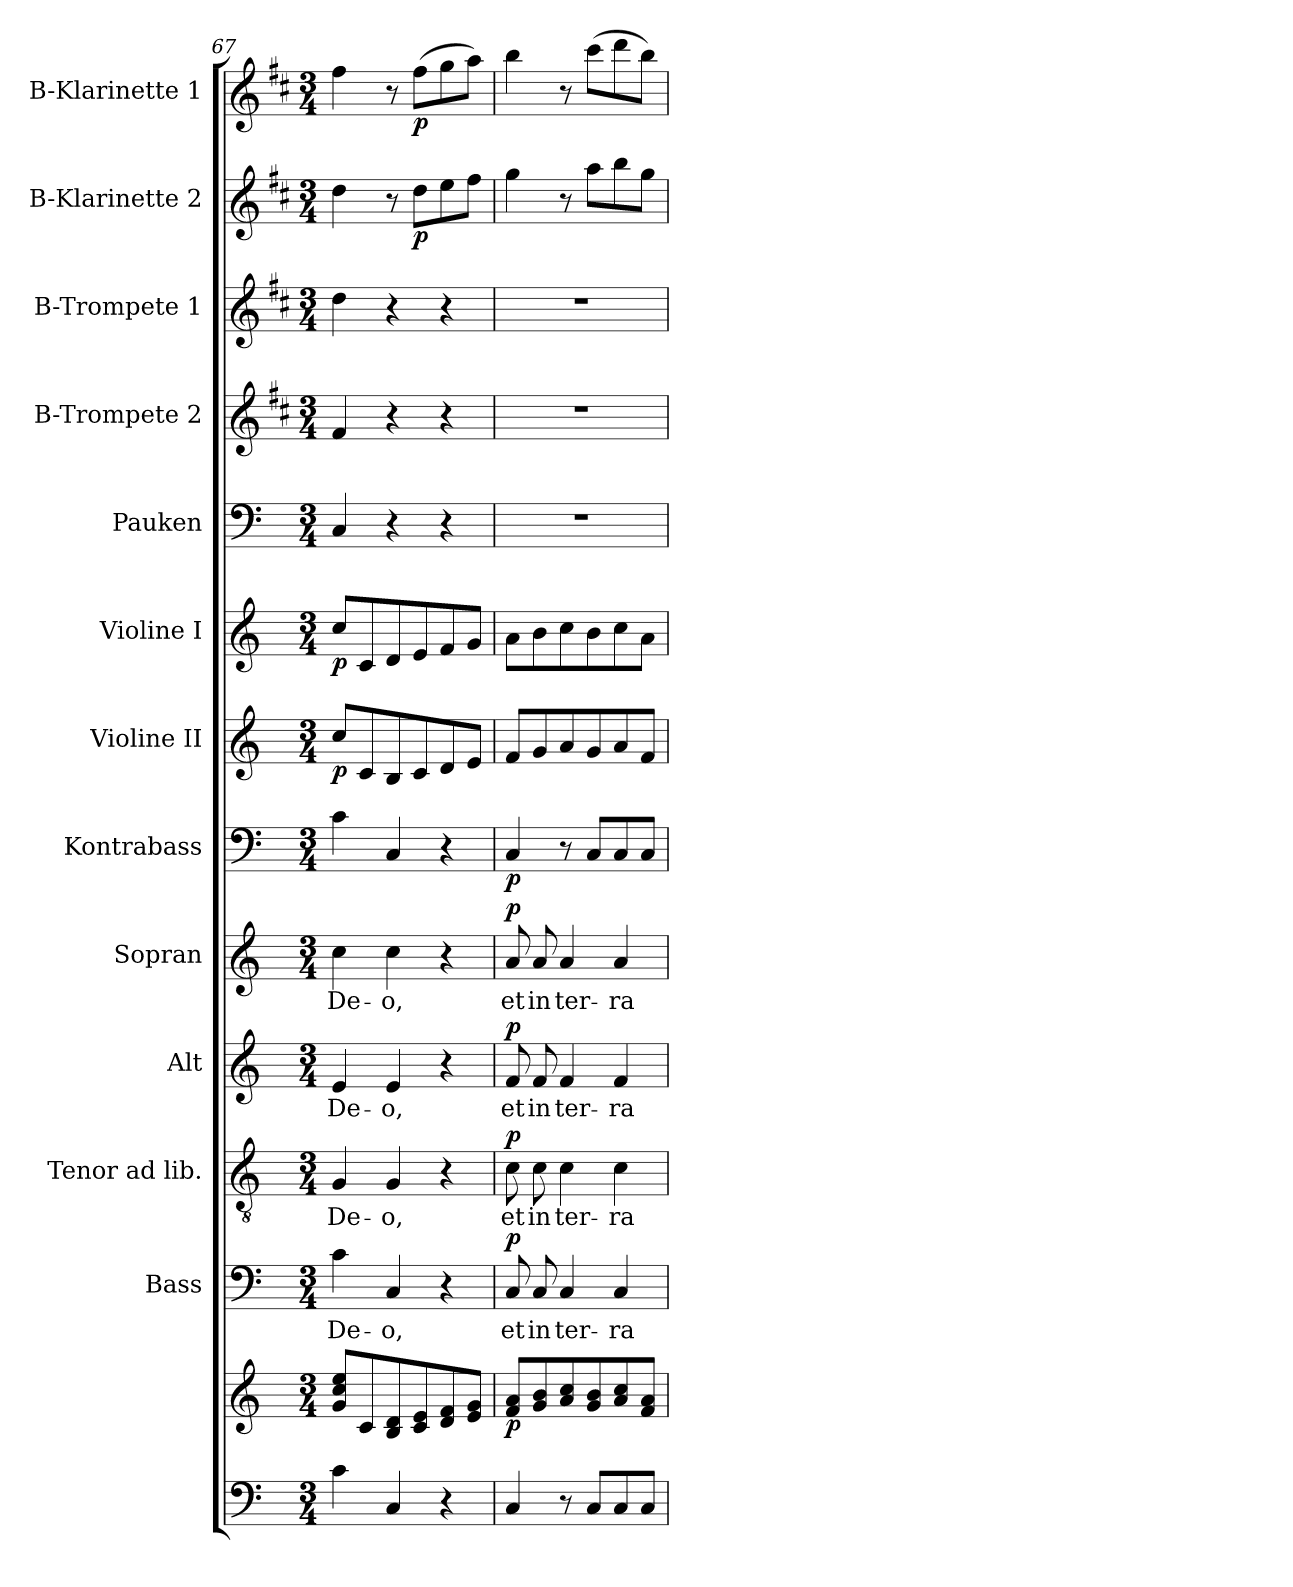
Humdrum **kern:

**kern	**kern	**dynam	**kern	**text	**dynam	**kern	**text	**dynam	**kern	**text	**dynam	**kern	**text	**dynam	**kern	**dynam	**kern	**dynam	**kern	**dynam	**kern	**kern	**kern	**kern	**dynam	**kern	**dynam
*part13	*part13	*part13	*part12	*part12	*part12	*part11	*part11	*part11	*part10	*part10	*part10	*part9	*part9	*part9	*part8	*part8	*part7	*part7	*part6	*part6	*part5	*part4	*part3	*part2	*part2	*part1	*part1
*staff14	*staff13	*staff13/14	*staff12	*staff12	*staff12	*staff11	*staff11	*staff11	*staff10	*staff10	*staff10	*staff9	*staff9	*staff9	*staff8	*staff8	*staff7	*staff7	*staff6	*staff6	*staff5	*staff4	*staff3	*staff2	*staff2	*staff1	*staff1
*	*	*	*I"Bass	*	*	*I"Tenor ad lib.	*	*	*I"Alt	*	*	*I"Sopran	*	*	*I"Kontrabass	*	*I"Violine II	*	*I"Violine I	*	*I"Pauken	*I"B-Trompete 2	*I"B-Trompete 1	*I"B-Klarinette 2	*	*I"B-Klarinette 1	*
*	*	*	*I'B.	*	*	*I'T.	*	*	*I'A.	*	*	*I'S.	*	*	*I'Kb.	*	*I'Vl. II	*	*I'Vl. I	*	*I'Pk.	*I'Trp. 2	*I'Trp. 1	*I'B Kl. 2	*	*I'B Kl. 1	*
!!LO:PB:g=z
*clefF4	*clefG2	*	*clefF4	*	*	*clefGv2	*	*	*clefG2	*	*	*clefG2	*	*	*clefF4	*	*clefG2	*	*clefG2	*	*clefF4	*clefG2	*clefG2	*clefG2	*	*clefG2	*
*	*	*	*	*	*	*	*	*	*	*	*	*	*	*	*ITrd7c12	*	*	*	*	*	*	*ITrd1c2	*ITrd1c2	*ITrd1c2	*	*ITrd1c2	*
*k[]	*k[]	*	*k[]	*	*	*k[]	*	*	*k[]	*	*	*k[]	*	*	*k[]	*	*k[]	*	*k[]	*	*k[]	*k[]	*k[]	*k[]	*	*k[]	*
*C:	*C:	*	*C:	*	*	*C:	*	*	*C:	*	*	*C:	*	*	*C:	*	*C:	*	*C:	*	*C:	*C:	*C:	*C:	*	*C:	*
*M3/4	*M3/4	*	*M3/4	*	*	*M3/4	*	*	*M3/4	*	*	*M3/4	*	*	*M3/4	*	*M3/4	*	*M3/4	*	*M3/4	*M3/4	*M3/4	*M3/4	*	*M3/4	*
=67	=67	=67	=67	=67	=67	=67	=67	=67	=67	=67	=67	=67	=67	=67	=67	=67	=67	=67	=67	=67	=67	=67	=67	=67	=67	=67	=67
!	!	!	!	!LO:LY:b	!	!	!LO:LY:b	!	!	!LO:LY:b	!	!	!LO:LY:b	!	!	!	!	!LO:DY:b	!	!LO:DY:b	!	!	!	!	!	!	!
4c\	8g/ 8cc/ 8ee/L	.	4c\	De-	.	4G/	De-	.	4e/	De-	.	4cc\	De-	.	4C\	.	8cc/L	p	8cc/L	p	4C/	4e/	4cc\	4cc\	.	4ee\	.
.	8c/	.	.	.	.	.	.	.	.	.	.	.	.	.	.	.	8c/	.	8c/	.	.	.	.	.	.	.	.
!	!	!	!	!LO:LY:b	!	!	!LO:LY:b	!	!	!LO:LY:b	!	!	!LO:LY:b	!	!	!	!	!	!	!	!	!	!	!	!	!	!
4C/	8B/ 8d/	.	4C/	-o,	.	4G/	-o,	.	4e/	-o,	.	4cc\	-o,	.	4CC/	.	8B/	.	8d/	.	4r	4r	4r	8r	.	8r	.
!	!	!	!	!	!	!	!	!	!	!	!	!	!	!	!	!	!	!	!	!	!	!	!	!	!LO:DY:b	!	!LO:DY:b
.	8c/ 8e/	.	.	.	.	.	.	.	.	.	.	.	.	.	.	.	8c/	.	8e/	.	.	.	.	8cc\L	p	(>8ee\L	p
4r	8d/ 8f/	.	4r	.	.	4r	.	.	4r	.	.	4r	.	.	4r	.	8d/	.	8f/	.	4r	4r	4r	8dd\	.	8ff\	.
.	8e/ 8g/J	.	.	.	.	.	.	.	.	.	.	.	.	.	.	.	8e/J	.	8g/J	.	.	.	.	8ee\J	.	8gg\J)	.
=68	=68	=68	=68	=68	=68	=68	=68	=68	=68	=68	=68	=68	=68	=68	=68	=68	=68	=68	=68	=68	=68	=68	=68	=68	=68	=68	=68
!	!	!LO:DY:b	!	!LO:LY:b	!LO:DY:a	!	!LO:LY:b	!LO:DY:a	!	!LO:LY:b	!LO:DY:a	!	!LO:LY:b	!LO:DY:a	!	!LO:DY:b	!	!	!	!	!	!	!	!	!	!	!
4C/	8f/ 8a/L	p	8C/	et	p	8c\	et	p	8f/	et	p	8a/	et	p	4CC/	p	8f/L	.	8a\L	.	2.r	2.r	2.r	4ff\	.	4aa\	.
!	!	!	!	!LO:LY:b	!	!	!LO:LY:b	!	!	!LO:LY:b	!	!	!LO:LY:b	!	!	!	!	!	!	!	!	!	!	!	!	!	!
.	8g/ 8b/	.	8C/	in	.	8c\	in	.	8f/	in	.	8a/	in	.	.	.	8g/	.	8b\	.	.	.	.	.	.	.	.
!	!	!	!	!LO:LY:b	!	!	!LO:LY:b	!	!	!LO:LY:b	!	!	!LO:LY:b	!	!	!	!	!	!	!	!	!	!	!	!	!	!
8r	8a/ 8cc/	.	4C/	ter-	.	4c\	ter-	.	4f/	ter-	.	4a/	ter-	.	8r	.	8a/	.	8cc\	.	.	.	.	8r	.	8r	.
8C/L	8g/ 8b/	.	.	.	.	.	.	.	.	.	.	.	.	.	8CC/L	.	8g/	.	8b\	.	.	.	.	8gg\L	.	(>8bb\L	.
!	!	!	!	!LO:LY:b	!	!	!LO:LY:b	!	!	!LO:LY:b	!	!	!LO:LY:b	!	!	!	!	!	!	!	!	!	!	!	!	!	!
8C/	8a/ 8cc/	.	4C/	-ra	.	4c\	-ra	.	4f/	-ra	.	4a/	-ra	.	8CC/	.	8a/	.	8cc\	.	.	.	.	8aa\	.	8ccc\	.
8C/J	8f/ 8a/J	.	.	.	.	.	.	.	.	.	.	.	.	.	8CC/J	.	8f/J	.	8a\J	.	.	.	.	8ff\J	.	8aa\J)	.
=	=	=	=	=	=	=	=	=	=	=	=	=	=	=	=	=	=	=	=	=	=	=	=	=	=	=	=
*-	*-	*-	*-	*-	*-	*-	*-	*-	*-	*-	*-	*-	*-	*-	*-	*-	*-	*-	*-	*-	*-	*-	*-	*-	*-	*-	*-
